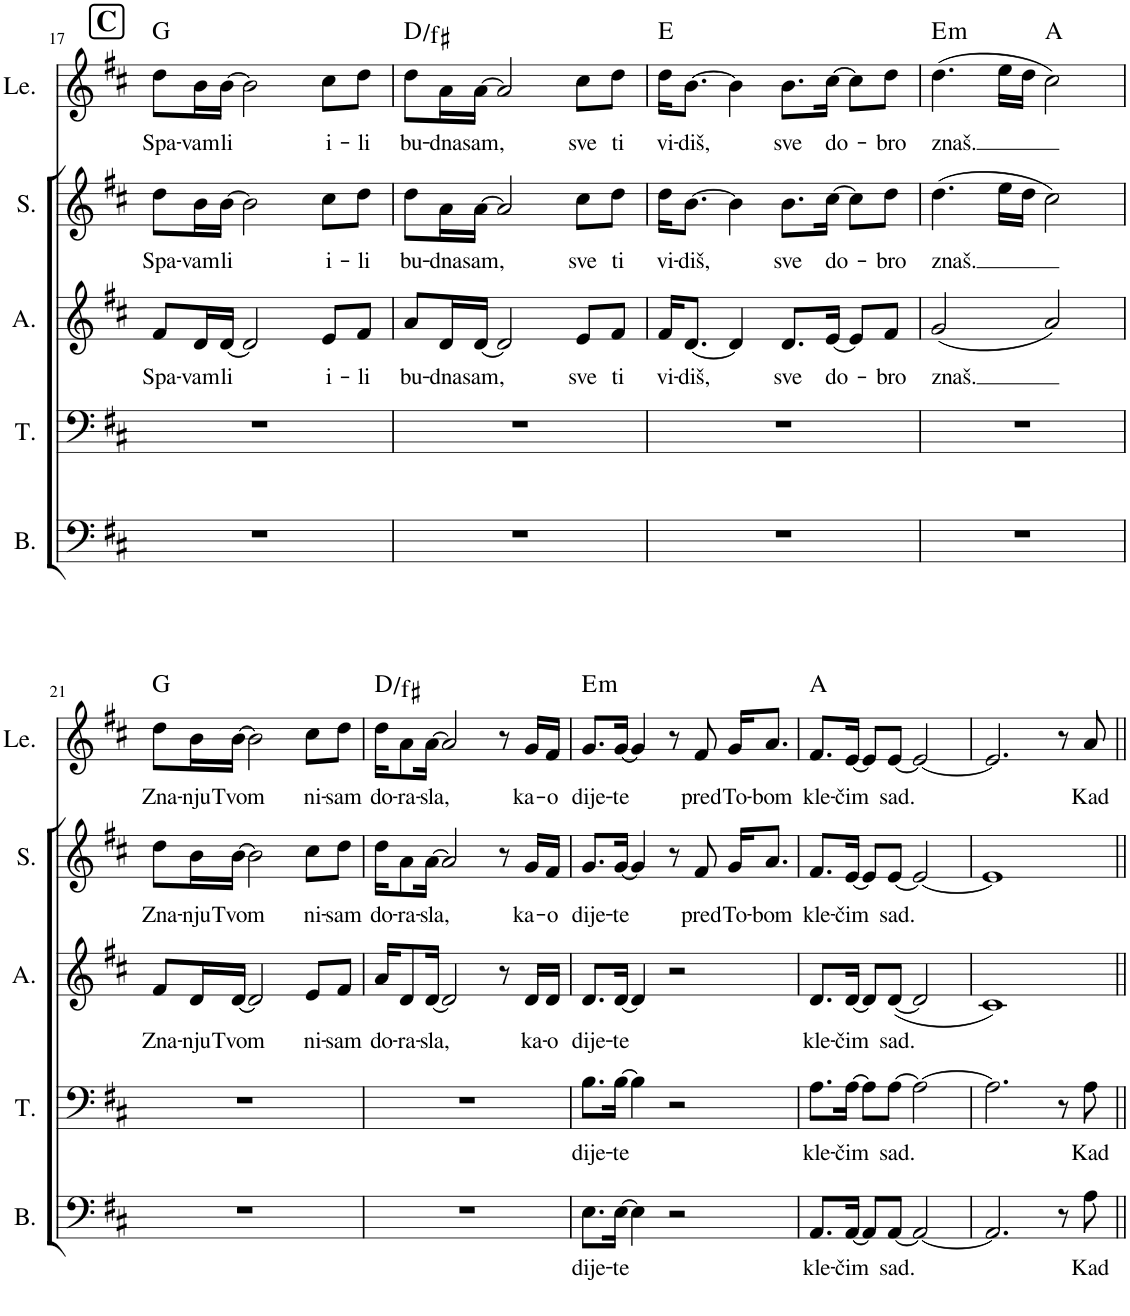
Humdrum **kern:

**kern	**text	**kern	**text	**kern	**text	**kern	**text	**kern	**text	**harte
*part5	*part5	*part4	*part4	*part3	*part3	*part2	*part2	*part1	*part1	*part1
*staff5	*staff5	*staff4	*staff4	*staff3	*staff3	*staff2	*staff2	*staff1	*staff1	*
*I"Bass	*	*I"Tenor	*	*I"Alto	*	*I"Soprano	*	*I"Lead	*	*
*I'B.	*	*I'T.	*	*I'A.	*	*I'S.	*	*I'Le.	*	*
!!LO:PB:g=z
*clefF4	*	*clefF4	*	*clefG2	*	*clefG2	*	*clefG2	*	*
*k[f#c#]	*	*k[f#c#]	*	*k[f#c#]	*	*k[f#c#]	*	*k[f#c#]	*	*
*M4/4	*	*M4/4	*	*M4/4	*	*M4/4	*	*M4/4	*	*
!!LO:REH:place=s1:a:B:cj:fs=14:t=C
=17	=17	=17	=17	=17	=17	=17	=17	=17	=17	=17
!	!	!	!	!	!LO:LY:b	!	!LO:LY:b	!	!LO:LY:b	!
1r	.	1r	.	8f#/L	Spa-	8dd\L	Spa-	8dd\L	Spa-	G:maj
!	!	!	!	!	!LO:LY:b	!	!LO:LY:b	!	!LO:LY:b	!
.	.	.	.	16d/L	-vam	16b\L	-vam	16b\L	-vam	.
!	!	!	!	!	!LO:LY:b	!	!LO:LY:b	!	!LO:LY:b	!
.	.	.	.	[16d/JJ	li	[16b\JJ	li	[16b\JJ	li	.
.	.	.	.	2d/]	.	2b\]	.	2b\]	.	.
!	!	!	!	!	!LO:LY:b	!	!LO:LY:b	!	!LO:LY:b	!
.	.	.	.	8e/L	i-	8cc#\L	i-	8cc#\L	i-	.
!	!	!	!	!	!LO:LY:b	!	!LO:LY:b	!	!LO:LY:b	!
.	.	.	.	8f#/J	-li	8dd\J	-li	8dd\J	-li	.
=18	=18	=18	=18	=18	=18	=18	=18	=18	=18	=18
!	!	!	!	!	!LO:LY:b	!	!LO:LY:b	!	!LO:LY:b	!
1r	.	1r	.	8a/L	bu-	8dd\L	bu-	8dd\L	bu-	D:maj/3
!	!	!	!	!	!LO:LY:b	!	!LO:LY:b	!	!LO:LY:b	!
.	.	.	.	16d/L	-dna	16a\L	-dna	16a\L	-dna	.
!	!	!	!	!	!LO:LY:b	!	!LO:LY:b	!	!LO:LY:b	!
.	.	.	.	[16d/JJ	sam,	[16a\JJ	sam,	[16a\JJ	sam,	.
.	.	.	.	2d/]	.	2a/]	.	2a/]	.	.
!	!	!	!	!	!LO:LY:b	!	!LO:LY:b	!	!LO:LY:b	!
.	.	.	.	8e/L	sve	8cc#\L	sve	8cc#\L	sve	.
!	!	!	!	!	!LO:LY:b	!	!LO:LY:b	!	!LO:LY:b	!
.	.	.	.	8f#/J	ti	8dd\J	ti	8dd\J	ti	.
=19	=19	=19	=19	=19	=19	=19	=19	=19	=19	=19
!	!	!	!	!	!LO:LY:b	!	!LO:LY:b	!	!LO:LY:b	!
1r	.	1r	.	16f#/KL	vi-	16dd\KL	vi-	16dd\KL	vi-	E:maj
!	!	!	!	!	!LO:LY:b	!	!LO:LY:b	!	!LO:LY:b	!
.	.	.	.	[8.d/J	-diš,	[8.b\J	-diš,	[8.b\J	-diš,	.
.	.	.	.	4d/]	.	4b\]	.	4b\]	.	.
!	!	!	!	!	!LO:LY:b	!	!LO:LY:b	!	!LO:LY:b	!
.	.	.	.	8.d/L	sve	8.b\L	sve	8.b\L	sve	.
!	!	!	!	!	!LO:LY:b	!	!LO:LY:b	!	!LO:LY:b	!
.	.	.	.	[16e/Jk	do-	[16cc#\Jk	do-	[16cc#\Jk	do-	.
.	.	.	.	8e/L]	.	8cc#\L]	.	8cc#\L]	.	.
!	!	!	!	!	!LO:LY:b	!	!LO:LY:b	!	!LO:LY:b	!
.	.	.	.	8f#/J	-bro	8dd\J	-bro	8dd\J	-bro	.
=20	=20	=20	=20	=20	=20	=20	=20	=20	=20	=20
!	!	!	!	!	!LO:LY:b	!	!LO:LY:b	!	!LO:LY:b	!LO:H:kt=m
1r	.	1r	.	(2g/	znaš.	(4.dd\	znaš.	(4.dd\	znaš.	E:min
.	.	.	.	.	.	16ee\LL	.	16ee\LL	.	.
.	.	.	.	.	.	16dd\JJ	.	16dd\JJ	.	.
.	.	.	.	2a/)	.	2cc#\)	.	2cc#\)	.	A:maj
!!LO:LB:g=z
=21	=21	=21	=21	=21	=21	=21	=21	=21	=21	=21
!	!	!	!	!	!LO:LY:b	!	!LO:LY:b	!	!LO:LY:b	!
1r	.	1r	.	8f#/L	Zna-	8dd\L	Zna-	8dd\L	Zna-	G:maj
!	!	!	!	!	!LO:LY:b	!	!LO:LY:b	!	!LO:LY:b	!
.	.	.	.	16d/L	-nju	16b\L	-nju	16b\L	-nju	.
!	!	!	!	!	!LO:LY:b	!	!LO:LY:b	!	!LO:LY:b	!
.	.	.	.	[16d/JJ	Tvom	[16b\JJ	Tvom	[16b\JJ	Tvom	.
.	.	.	.	2d/]	.	2b\]	.	2b\]	.	.
!	!	!	!	!	!LO:LY:b	!	!LO:LY:b	!	!LO:LY:b	!
.	.	.	.	8e/L	ni-	8cc#\L	ni-	8cc#\L	ni-	.
!	!	!	!	!	!LO:LY:b	!	!LO:LY:b	!	!LO:LY:b	!
.	.	.	.	8f#/J	-sam	8dd\J	-sam	8dd\J	-sam	.
=22	=22	=22	=22	=22	=22	=22	=22	=22	=22	=22
!	!	!	!	!	!LO:LY:b	!	!LO:LY:b	!	!LO:LY:b	!
1r	.	1r	.	16a/KL	do-	16dd\KL	do-	16dd\KL	do-	D:maj/3
!	!	!	!	!	!LO:LY:b	!	!LO:LY:b	!	!LO:LY:b	!
.	.	.	.	8d/	-ra-	8a\	ra-	8a\	ra-	.
!	!	!	!	!	!LO:LY:b	!	!LO:LY:b	!	!LO:LY:b	!
.	.	.	.	[16d/Jk	-sla,	[16a\Jk	-sla,	[16a\Jk	-sla,	.
.	.	.	.	2d/]	.	2a/]	.	2a/]	.	.
.	.	.	.	8r	.	8r	.	8r	.	.
!	!	!	!	!	!LO:LY:b	!	!LO:LY:b	!	!LO:LY:b	!
.	.	.	.	16d/LL	ka-	16g/LL	ka-	16g/LL	ka-	.
!	!	!	!	!	!LO:LY:b	!	!LO:LY:b	!	!LO:LY:b	!
.	.	.	.	16d/JJ	-o	16f#/JJ	-o	16f#/JJ	-o	.
=23	=23	=23	=23	=23	=23	=23	=23	=23	=23	=23
!	!LO:LY:b	!	!LO:LY:b	!	!LO:LY:b	!	!LO:LY:b	!	!LO:LY:b	!LO:H:kt=m
8.E\L	dije-	8.B\L	dije-	8.d/L	dije-	8.g/L	dije-	8.g/L	dije-	E:min
!	!LO:LY:b	!	!LO:LY:b	!	!LO:LY:b	!	!LO:LY:b	!	!LO:LY:b	!
[16E\Jk	-te	[16B\Jk	-te	[16d/Jk	-te	[16g/Jk	-te	[16g/Jk	-te	.
4E\]	.	4B\]	.	4d/]	.	4g/]	.	4g/]	.	.
2r	.	2r	.	2r	.	8r	.	8r	.	.
!	!	!	!	!	!	!	!LO:LY:b	!	!LO:LY:b	!
.	.	.	.	.	.	8f#/	pred	8f#/	pred	.
!	!	!	!	!	!	!	!LO:LY:b	!	!LO:LY:b	!
.	.	.	.	.	.	16g/KL	To-	16g/KL	To-	.
!	!	!	!	!	!	!	!LO:LY:b	!	!LO:LY:b	!
.	.	.	.	.	.	8.a/J	-bom	8.a/J	-bom	.
=24	=24	=24	=24	=24	=24	=24	=24	=24	=24	=24
!	!LO:LY:b	!	!LO:LY:b	!	!LO:LY:b	!	!LO:LY:b	!	!LO:LY:b	!
8.AA/L	kle-	8.A\L	kle-	8.d/L	kle-	8.f#/L	kle-	8.f#/L	kle-	A:maj
!	!LO:LY:b	!	!LO:LY:b	!	!LO:LY:b	!	!LO:LY:b	!	!LO:LY:b	!
[16AA/Jk	-čim	[16A\Jk	-čim	[16d/Jk	-čim	[16e/Jk	-čim	[16e/Jk	-čim	.
8AA/L]	.	8A\L]	.	8d/L]	.	8e/L]	.	8e/L]	.	.
!	!LO:LY:b	!	!LO:LY:b	!	!LO:LY:b	!	!LO:LY:b	!	!LO:LY:b	!
[8AA/J	sad.	[8A\J	sad.	([8d/J	sad.	[8e/J	sad.	[8e/J	sad.	.
2AA/_	.	2A\_	.	2d/]	.	2e/_	.	2e/_	.	.
=25	=25	=25	=25	=25	=25	=25	=25	=25	=25	=25
2.AA/]	.	2.A\]	.	1c#)	.	1e]	.	2.e/]	.	.
8r	.	8r	.	.	.	.	.	8r	.	.
!	!LO:LY:b	!	!LO:LY:b	!	!	!	!	!	!LO:LY:b	!
8A\	Kad	8A\	Kad	.	.	.	.	8a/	Kad	.
=||	=||	=||	=||	=||	=||	=||	=||	=||	=||	=||
*-	*-	*-	*-	*-	*-	*-	*-	*-	*-	*-
